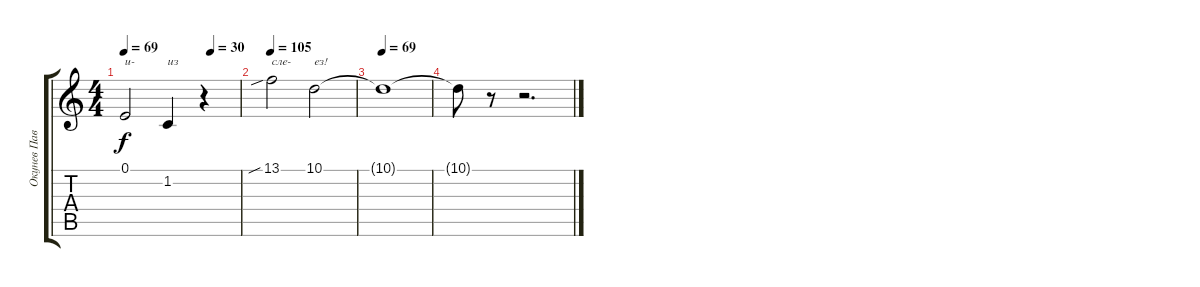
\track ("Окунев Павел" "Окунев Пав") {instrument bassoon}
\staff {score tabs}
\tuning (E4 B3 G3 D3 A2 E2) {hide}
\ts (4 4)
\tempo 69
\tempo (30 0.75)
\clef g2
\ks c
0.1.2{txt "и-" dy f} 1.2.4{txt "из"} r.4 |
\tempo 120
\tempo 105
13.1{sib}.2{txt "сле-"} 10.1.2{txt "ез!"} |
\tempo 69
10.1{t}.1 |
10.1{t}.8 r.8 r.2{d}
